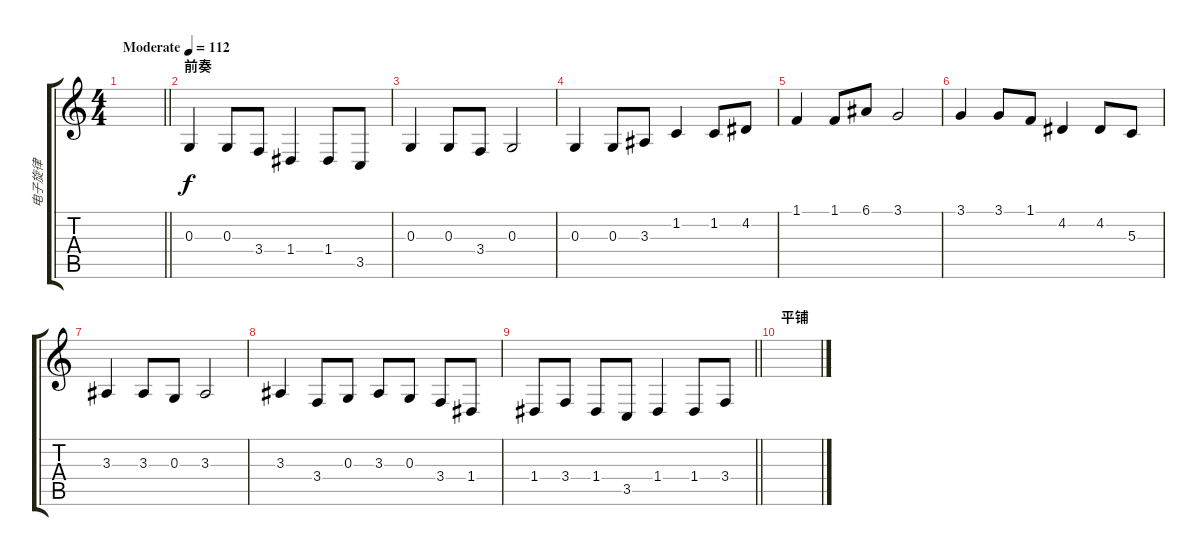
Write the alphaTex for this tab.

\track ("电子旋律" "电子旋律") {instrument fx7echoes}
\staff {score tabs}
\tuning (E4 B3 G3 D3 A2 E2) {hide}
\ts (4 4)
\tempo (112 "Moderate")
\clef g2
\barLineRight lightlight
\ks c
|
\section ("" "前奏")
0.3.4 0.3.8 3.4.8 1.4.4 1.4.8 3.5.8 |
0.3.4 0.3.8 3.4.8 0.3.2 |
0.3.4 0.3.8 3.3.8 1.2.4 1.2.8 4.2.8 |
1.1.4 1.1.8 6.1.8 3.1.2 |
3.1.4 3.1.8 1.1.8 4.2.4 4.2.8 5.3.8 |
3.3.4 3.3.8 0.3.8 3.3.2 |
3.3.4 3.4.8 0.3.8 3.3.8 0.3.8 3.4.8 1.4.8 |
\barLineRight lightlight
1.4.8 3.4.8 1.4.8 3.5.8 1.4.4 1.4.8 3.4.8 |
\section ("" "平铺")
